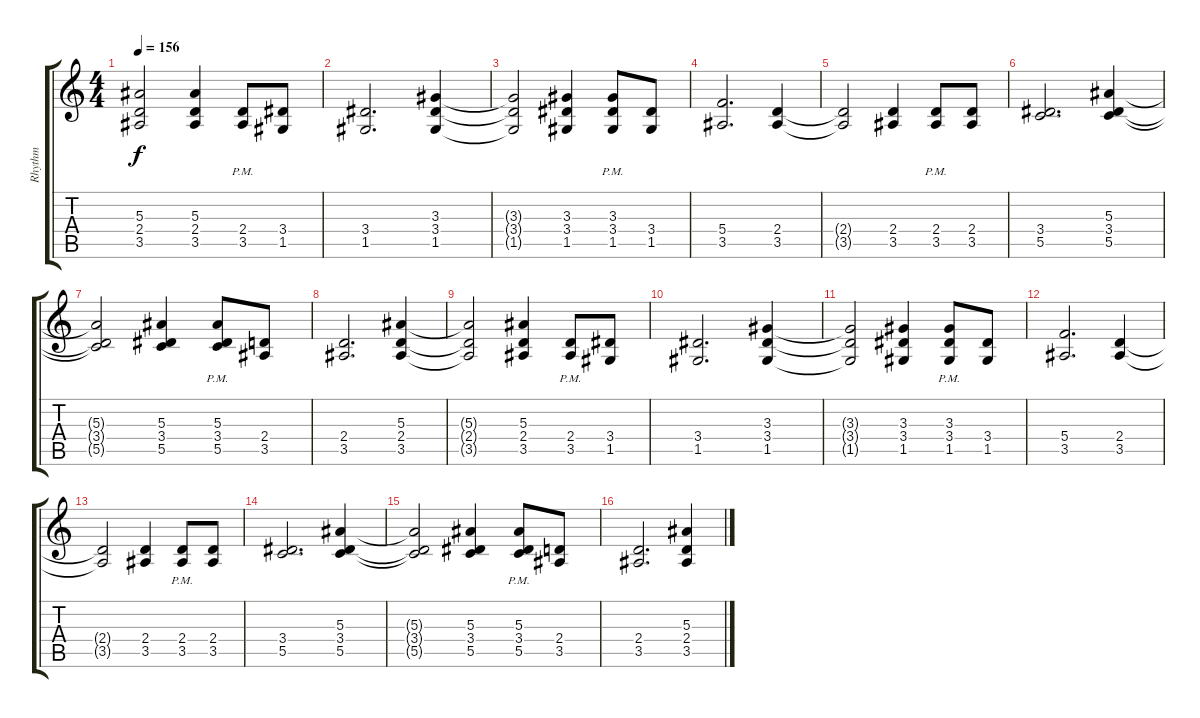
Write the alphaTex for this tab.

\track ("Rhythm" "Rhythm") {instrument distortionguitar}
\staff {score tabs}
\tuning (D4 A3 F3 C3 G2 C2) {hide}
\ts (4 4)
\tempo 156
\clef g2
\ks c
(5.3{t} 2.4{t} 3.5{t}).2{dy f} (5.3 2.4 3.5).4 (2.4{pm} 3.5{pm}).8 (3.4 1.5).8 |
(3.4 1.5).2{d} (3.3 3.4 1.5).4 |
(3.3{t} 3.4{t} 1.5{t}).2 (3.3 3.4 1.5).4 (3.3{pm} 3.4{pm} 1.5{pm}).8 (3.4 1.5).8 |
(5.4 3.5).2{d} (2.4 3.5).4 |
(2.4{t} 3.5{t}).2 (2.4 3.5).4 (2.4{pm} 3.5{pm}).8 (2.4 3.5).8 |
(3.4 5.5).2{d} (5.3 3.4 5.5).4 |
(5.3{t} 3.4{t} 5.5{t}).2 (5.3 3.4 5.5).4 (5.3{pm} 3.4{pm} 5.5{pm}).8 (2.4 3.5).8 |
(2.4 3.5).2{d} (5.3 2.4 3.5).4 |
(5.3{t} 2.4{t} 3.5{t}).2 (5.3 2.4 3.5).4 (2.4{pm} 3.5{pm}).8 (3.4 1.5).8 |
(3.4 1.5).2{d} (3.3 3.4 1.5).4 |
(3.3{t} 3.4{t} 1.5{t}).2 (3.3 3.4 1.5).4 (3.3{pm} 3.4{pm} 1.5{pm}).8 (3.4 1.5).8 |
(5.4 3.5).2{d} (2.4 3.5).4 |
(2.4{t} 3.5{t}).2 (2.4 3.5).4 (2.4{pm} 3.5{pm}).8 (2.4 3.5).8 |
(3.4 5.5).2{d} (5.3 3.4 5.5).4 |
(5.3{t} 3.4{t} 5.5{t}).2 (5.3 3.4 5.5).4 (5.3{pm} 3.4{pm} 5.5{pm}).8 (2.4 3.5).8 |
(2.4 3.5).2{d} (5.3 2.4 3.5).4
